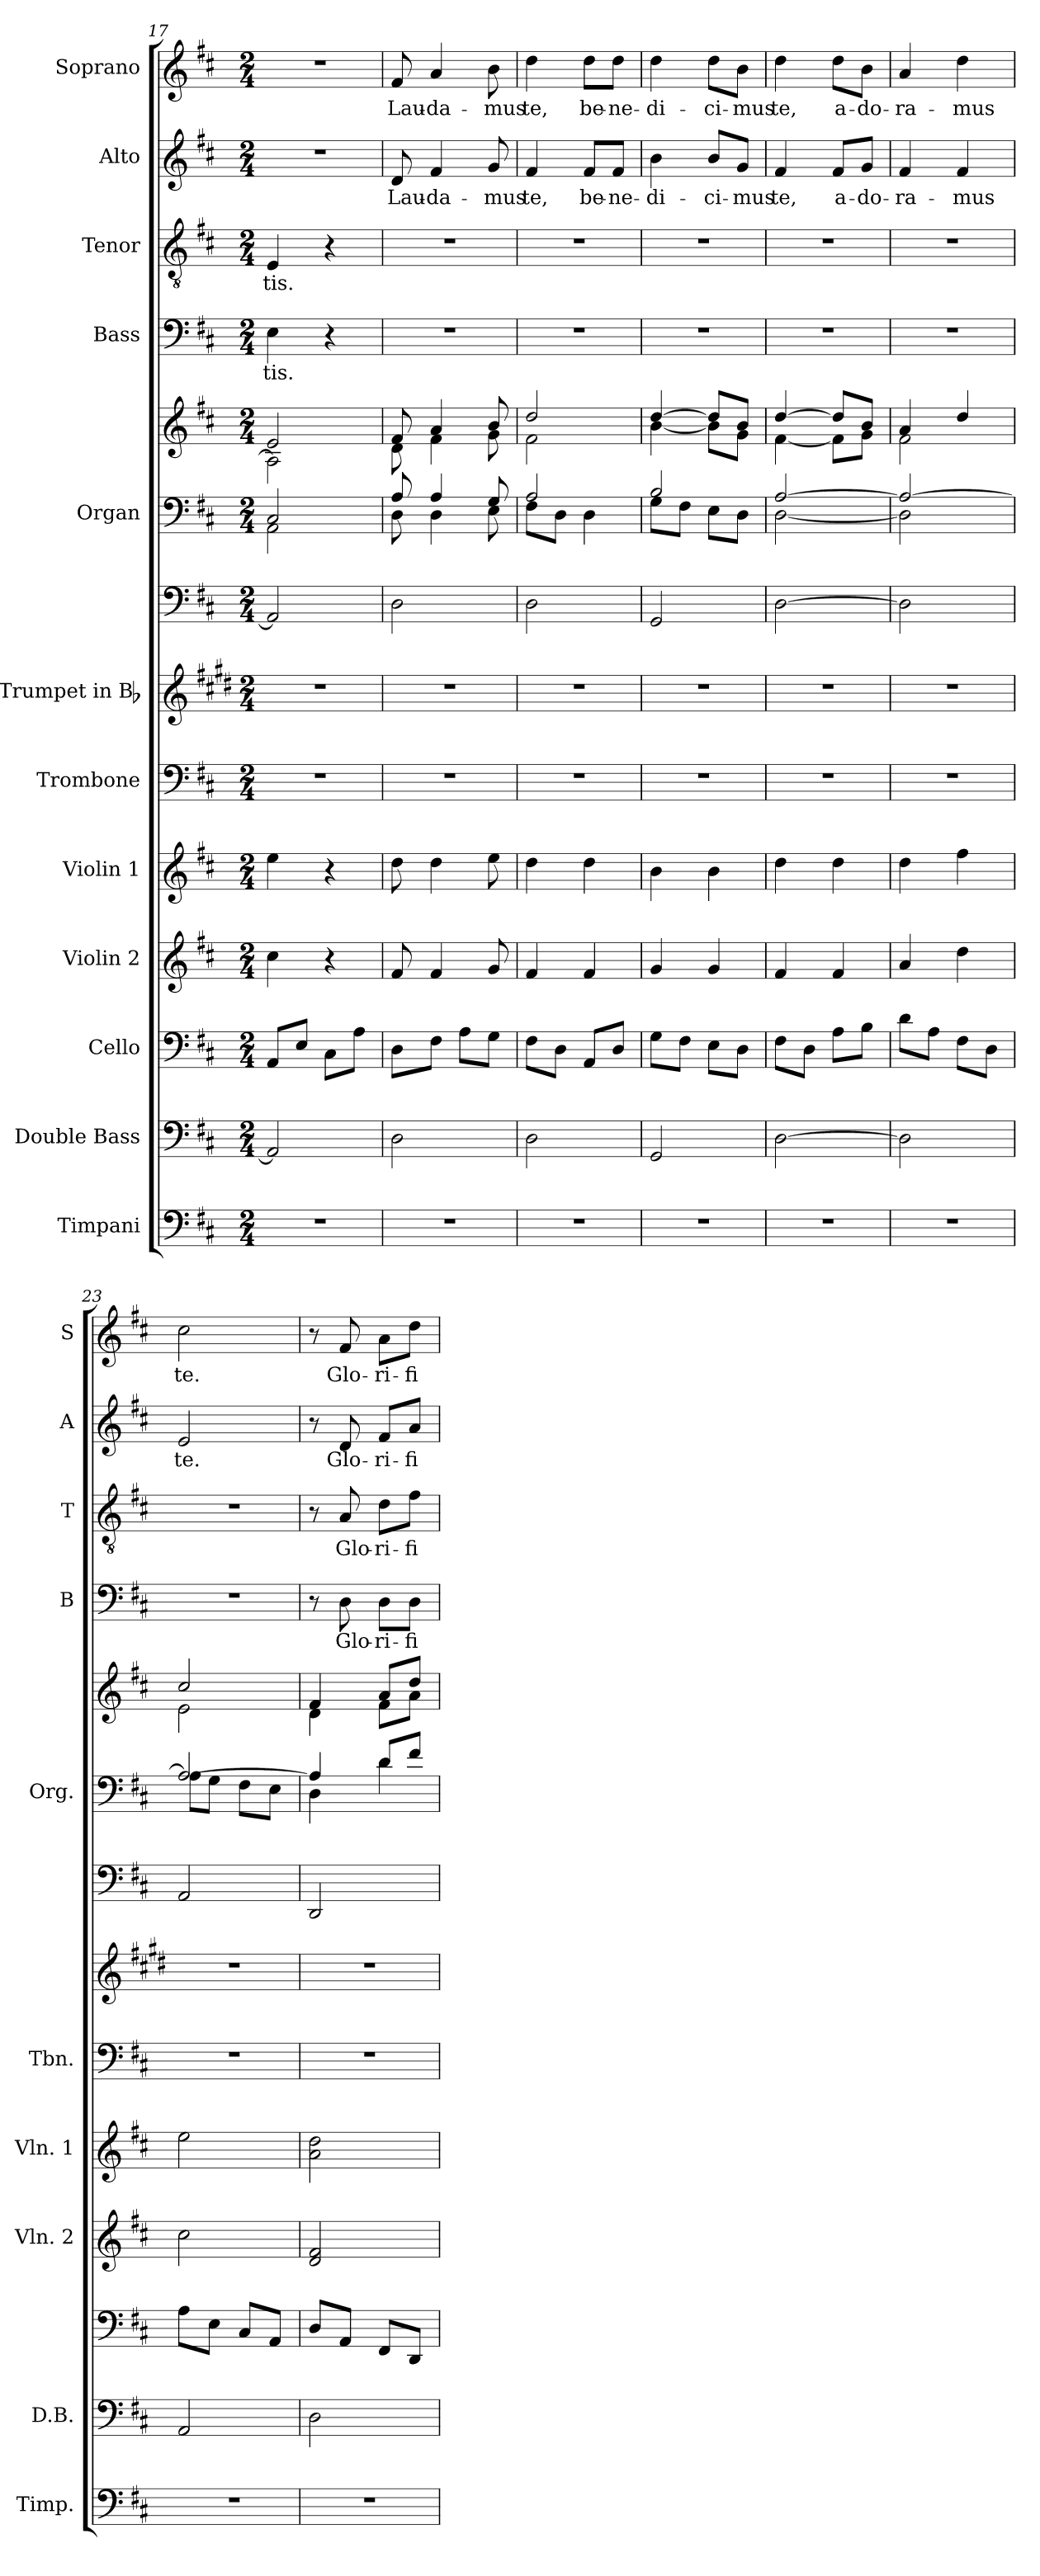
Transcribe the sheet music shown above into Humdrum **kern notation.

**kern	**kern	**kern	**kern	**kern	**kern	**kern	**kern	**kern	**kern	**kern	**text	**kern	**text	**kern	**text	**kern	**text
*part13	*part12	*part11	*part10	*part9	*part8	*part7	*part6	*part5	*part5	*part4	*part4	*part3	*part3	*part2	*part2	*part1	*part1
*staff14	*staff13	*staff12	*staff11	*staff10	*staff9	*staff8	*staff7	*staff6	*staff5	*staff4	*staff4	*staff3	*staff3	*staff2	*staff2	*staff1	*staff1
*I"Timpani	*I"Double Bass	*I"Cello	*I"Violin 2	*I"Violin 1	*I"Trombone	*I"Trumpet in Bb	*	*I"Organ	*	*I"Bass	*	*I"Tenor	*	*I"Alto	*	*I"Soprano	*
*I'Timp.	*I'D.B.	*	*I'Vln. 2	*I'Vln. 1	*I'Tbn.	*	*	*I'Org.	*	*I'B	*	*I'T	*	*I'A	*	*I'S	*
*clefF4	*clefF4	*clefF4	*clefG2	*clefG2	*clefF4	*clefG2	*clefF4	*clefF4	*clefG2	*clefF4	*	*clefGv2	*	*clefG2	*	*clefG2	*
*	*ITrd7c12	*	*	*	*	*ITrd1c2	*	*	*	*	*	*	*	*	*	*	*
*k[f#c#]	*k[f#c#]	*k[f#c#]	*k[f#c#]	*k[f#c#]	*k[f#c#]	*k[f#c#]	*k[f#c#]	*k[f#c#]	*k[f#c#]	*k[f#c#]	*	*k[f#c#]	*	*k[f#c#]	*	*k[f#c#]	*
*D:	*D:	*D:	*D:	*D:	*D:	*D:	*D:	*D:	*D:	*D:	*	*D:	*	*D:	*	*D:	*
*M2/4	*M2/4	*M2/4	*M2/4	*M2/4	*M2/4	*M2/4	*M2/4	*M2/4	*M2/4	*M2/4	*	*M2/4	*	*M2/4	*	*M2/4	*
=17	=17	=17	=17	=17	=17	=17	=17	=17	=17	=17	=17	=17	=17	=17	=17	=17	=17
*	*	*	*	*	*	*	*	*^	*^	*	*	*	*	*	*	*	*
!	!	!	!	!	!	!	!	!	!	!	!	!	!LO:LY:b	!	!LO:LY:b	!	!	!	!
2r	2AAA/]	8AA/L	4cc#\	4ee\	2r	2r	2AA/]	2C#/	2AA\	2e/	2A\]	4E\	-tis.	4E/	-tis.	2r	.	2r	.
.	.	8E/J	.	.	.	.	.	.	.	.	.	.	.	.	.	.	.	.	.
.	.	8C#\L	4r	4r	.	.	.	.	.	.	.	4r	.	4r	.	.	.	.	.
.	.	8A\J	.	.	.	.	.	.	.	.	.	.	.	.	.	.	.	.	.
=18	=18	=18	=18	=18	=18	=18	=18	=18	=18	=18	=18	=18	=18	=18	=18	=18	=18	=18	=18
!	!	!	!	!	!	!	!	!	!	!	!	!	!	!	!	!	!LO:LY:b	!	!LO:LY:b
2r	2DD\	8D\L	8f#/	8dd\	2r	2r	2D\	8A/	8D\	8f#/	8d\	2r	.	2r	.	8d/	Lau-	8f#/	Lau-
!	!	!	!	!	!	!	!	!	!	!	!	!	!	!	!	!	!LO:LY:b	!	!LO:LY:b
.	.	8F#\J	4f#/	4dd\	.	.	.	4A/	4D\	4a/	4f#\	.	.	.	.	4f#/	-da-	4a/	-da-
.	.	8A\L	.	.	.	.	.	.	.	.	.	.	.	.	.	.	.	.	.
!	!	!	!	!	!	!	!	!	!	!	!	!	!	!	!	!	!LO:LY:b	!	!LO:LY:b
.	.	8G\J	8g/	8ee\	.	.	.	8G/	8E\	8b/	8g\	.	.	.	.	8g/	-mus	8b\	-mus
=19	=19	=19	=19	=19	=19	=19	=19	=19	=19	=19	=19	=19	=19	=19	=19	=19	=19	=19	=19
!	!	!	!	!	!	!	!	!	!	!	!	!	!	!	!	!	!LO:LY:b	!	!LO:LY:b
2r	2DD\	8F#\L	4f#/	4dd\	2r	2r	2D\	2A/	8F#\L	2dd/	2f#\	2r	.	2r	.	4f#/	te,	4dd\	te,
.	.	8D\J	.	.	.	.	.	.	8D\J	.	.	.	.	.	.	.	.	.	.
!	!	!	!	!	!	!	!	!	!	!	!	!	!	!	!	!	!LO:LY:b	!	!LO:LY:b
.	.	8AA/L	4f#/	4dd\	.	.	.	.	4D\	.	.	.	.	.	.	8f#/L	be-	8dd\L	be-
!	!	!	!	!	!	!	!	!	!	!	!	!	!	!	!	!	!LO:LY:b	!	!LO:LY:b
.	.	8D/J	.	.	.	.	.	.	.	.	.	.	.	.	.	8f#/J	-ne-	8dd\J	-ne-
=20	=20	=20	=20	=20	=20	=20	=20	=20	=20	=20	=20	=20	=20	=20	=20	=20	=20	=20	=20
!	!	!	!	!	!	!	!	!	!	!	!	!	!	!	!	!	!LO:LY:b	!	!LO:LY:b
2r	2GGG/	8G\L	4g/	4b\	2r	2r	2GG/	2B/	8G\L	[>4dd/	[<4b\	2r	.	2r	.	4b\	-di-	4dd\	-di-
.	.	8F#\J	.	.	.	.	.	.	8F#\J	.	.	.	.	.	.	.	.	.	.
!	!	!	!	!	!	!	!	!	!	!	!	!	!	!	!	!	!LO:LY:b	!	!LO:LY:b
.	.	8E\L	4g/	4b\	.	.	.	.	8E\L	8dd/L]	8b\L]	.	.	.	.	8b/L	-ci-	8dd\L	-ci-
!	!	!	!	!	!	!	!	!	!	!	!	!	!	!	!	!	!LO:LY:b	!	!LO:LY:b
.	.	8D\J	.	.	.	.	.	.	8D\J	8b/J	8g\J	.	.	.	.	8g/J	-mus	8b\J	-mus
=21	=21	=21	=21	=21	=21	=21	=21	=21	=21	=21	=21	=21	=21	=21	=21	=21	=21	=21	=21
!	!	!	!	!	!	!	!	!	!	!	!	!	!	!	!	!	!LO:LY:b	!	!LO:LY:b
2r	[2DD\	8F#\L	4f#/	4dd\	2r	2r	[2D\	[>2A/	[<2D\	[>4dd/	[<4f#\	2r	.	2r	.	4f#/	te,	4dd\	te,
.	.	8D\J	.	.	.	.	.	.	.	.	.	.	.	.	.	.	.	.	.
!	!	!	!	!	!	!	!	!	!	!	!	!	!	!	!	!	!LO:LY:b	!	!LO:LY:b
.	.	8A\L	4f#/	4dd\	.	.	.	.	.	8dd/L]	8f#\L]	.	.	.	.	8f#/L	a-	8dd\L	a-
!	!	!	!	!	!	!	!	!	!	!	!	!	!	!	!	!	!LO:LY:b	!	!LO:LY:b
.	.	8B\J	.	.	.	.	.	.	.	8b/J	8g\J	.	.	.	.	8g/J	-do-	8b\J	-do-
=22	=22	=22	=22	=22	=22	=22	=22	=22	=22	=22	=22	=22	=22	=22	=22	=22	=22	=22	=22
!	!	!	!	!	!	!	!	!	!	!	!	!	!	!	!	!	!LO:LY:b	!	!LO:LY:b
2r	2DD\]	8d\L	4a/	4dd\	2r	2r	2D\]	2A/_	2D\]	4a/	2f#\	2r	.	2r	.	4f#/	-ra-	4a/	-ra-
.	.	8A\J	.	.	.	.	.	.	.	.	.	.	.	.	.	.	.	.	.
!	!	!	!	!	!	!	!	!	!	!	!	!	!	!	!	!	!LO:LY:b	!	!LO:LY:b
.	.	8F#\L	4dd\	4ff#\	.	.	.	.	.	4dd/	.	.	.	.	.	4f#/	-mus	4dd\	-mus
.	.	8D\J	.	.	.	.	.	.	.	.	.	.	.	.	.	.	.	.	.
=23	=23	=23	=23	=23	=23	=23	=23	=23	=23	=23	=23	=23	=23	=23	=23	=23	=23	=23	=23
!	!	!	!	!	!	!	!	!	!	!	!	!	!	!	!	!	!LO:LY:b	!	!LO:LY:b
2r	2AAA/	8A\L	2cc#\	2ee\	2r	2r	2AA/	2A/_	8A\L	2cc#/	2e\	2r	.	2r	.	2e/	te.	2cc#\	te.
.	.	8E\J	.	.	.	.	.	.	8G\J	.	.	.	.	.	.	.	.	.	.
.	.	8C#/L	.	.	.	.	.	.	8F#\L	.	.	.	.	.	.	.	.	.	.
.	.	8AA/J	.	.	.	.	.	.	8E\J	.	.	.	.	.	.	.	.	.	.
=24	=24	=24	=24	=24	=24	=24	=24	=24	=24	=24	=24	=24	=24	=24	=24	=24	=24	=24	=24
2r	2DD\	8D/L	2d/ 2f#/	2a\ 2dd\	2r	2r	2DD/	4A/]	4D\	4f#/	4d\	8r	.	8r	.	8r	.	8r	.
!	!	!	!	!	!	!	!	!	!	!	!	!	!LO:LY:b	!	!LO:LY:b	!	!LO:LY:b	!	!LO:LY:b
.	.	8AA/J	.	.	.	.	.	.	.	.	.	8D\	Glo-	8A/	Glo-	8d/	Glo-	8f#/	Glo-
!	!	!	!	!	!	!	!	!	!	!	!	!	!LO:LY:b	!	!LO:LY:b	!	!LO:LY:b	!	!LO:LY:b
.	.	8FF#/L	.	.	.	.	.	8d/L	4d\	8a/L	8f#\L	8D\L	-ri-	8d\L	-ri-	8f#/L	-ri-	8a\L	-ri-
!	!	!	!	!	!	!	!	!	!	!	!	!	!LO:LY:b	!	!LO:LY:b	!	!LO:LY:b	!	!LO:LY:b
.	.	8DD/J	.	.	.	.	.	8f#/J	.	8dd/J	8a\J	8D\J	-fi-	8f#\J	-fi-	8a/J	-fi-	8dd\J	-fi-
*	*	*	*	*	*	*	*	*v	*v	*	*	*	*	*	*	*	*	*	*
*	*	*	*	*	*	*	*	*	*v	*v	*	*	*	*	*	*	*	*
=	=	=	=	=	=	=	=	=	=	=	=	=	=	=	=	=	=
*-	*-	*-	*-	*-	*-	*-	*-	*-	*-	*-	*-	*-	*-	*-	*-	*-	*-
